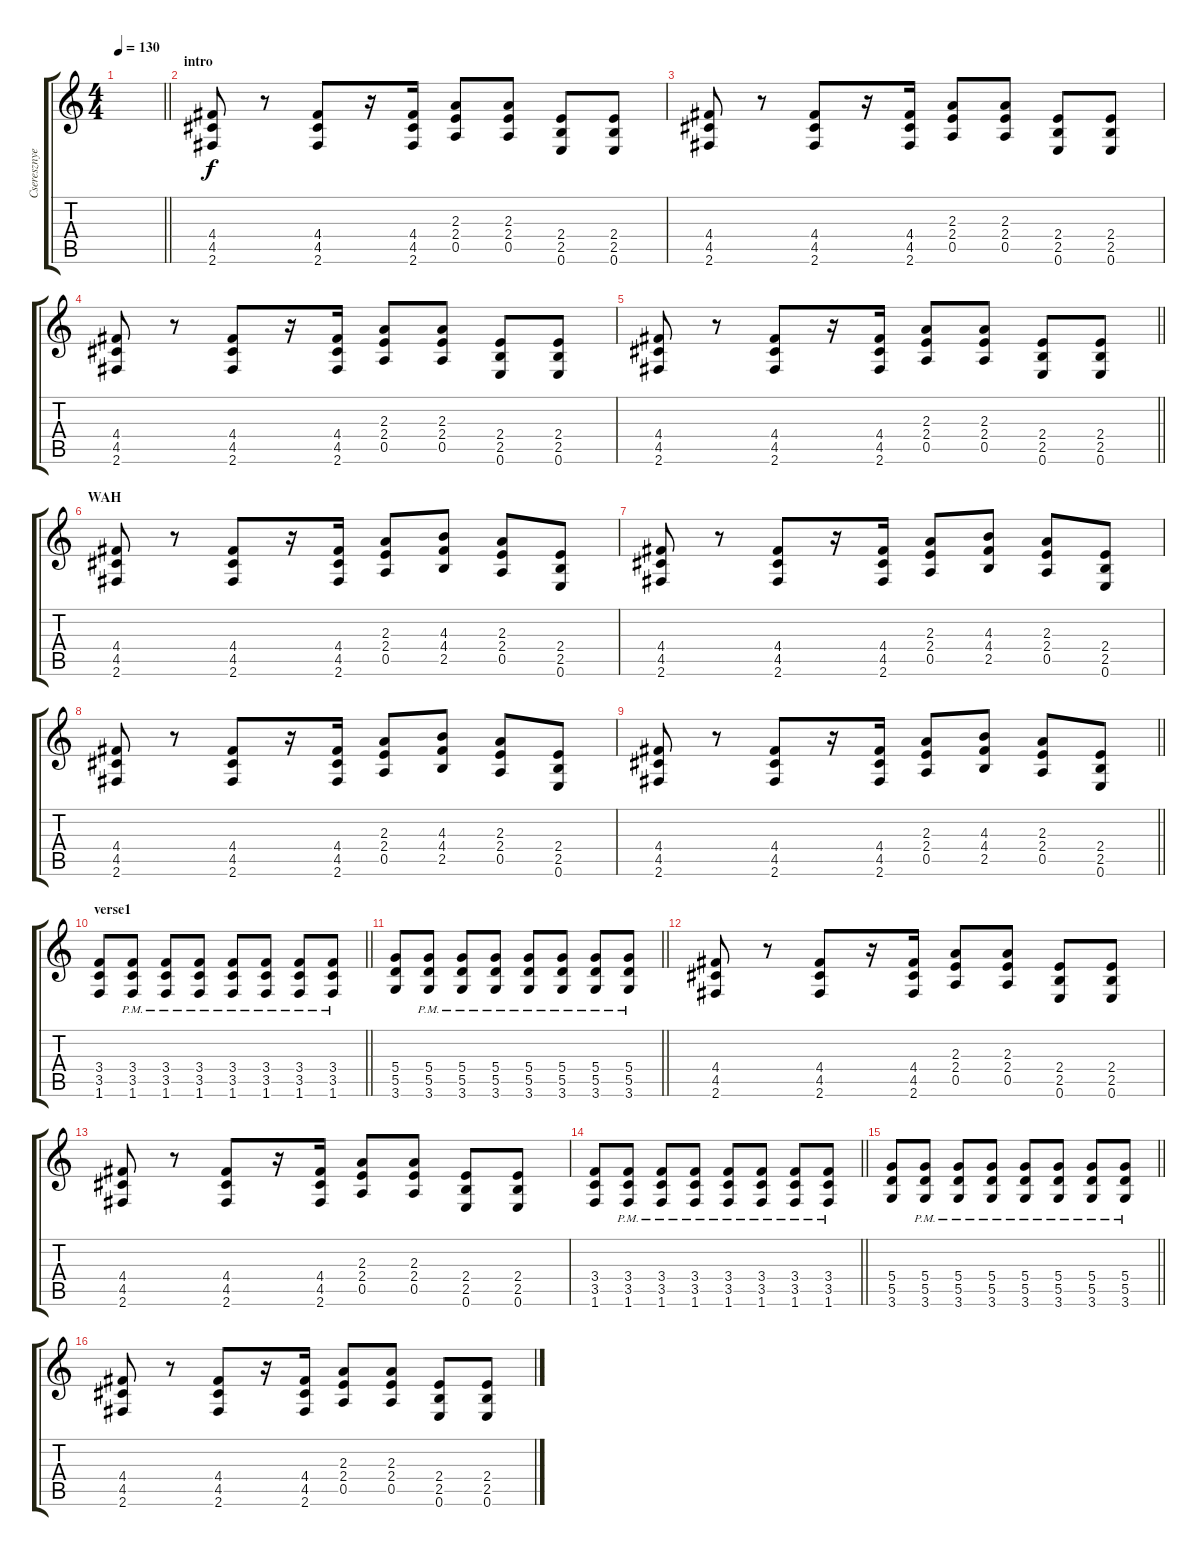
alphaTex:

\track ("Cseresznye1" "Cseresznye") {instrument distortionguitar}
\staff {score tabs}
\tuning (E4 B3 G3 D3 A2 E2) {hide}
\ts (4 4)
\tempo 130
\clef g2
\barLineRight lightlight
\ks c
|
\section ("" "intro")
(4.4 4.5 2.6).8 r.8 (4.4 4.5 2.6).8 r.16 (4.4 4.5 2.6).16 (2.3 2.4 0.5).8 (2.3 2.4 0.5).8 (2.4 2.5 0.6).8 (2.4 2.5 0.6).8 |
(4.4 4.5 2.6).8 r.8 (4.4 4.5 2.6).8 r.16 (4.4 4.5 2.6).16 (2.3 2.4 0.5).8 (2.3 2.4 0.5).8 (2.4 2.5 0.6).8 (2.4 2.5 0.6).8 |
(4.4 4.5 2.6).8 r.8 (4.4 4.5 2.6).8 r.16 (4.4 4.5 2.6).16 (2.3 2.4 0.5).8 (2.3 2.4 0.5).8 (2.4 2.5 0.6).8 (2.4 2.5 0.6).8 |
\barLineRight lightlight
(4.4 4.5 2.6).8 r.8 (4.4 4.5 2.6).8 r.16 (4.4 4.5 2.6).16 (2.3 2.4 0.5).8 (2.3 2.4 0.5).8 (2.4 2.5 0.6).8 (2.4 2.5 0.6).8 |
\section ("" "WAH")
(4.4 4.5 2.6).8 r.8 (4.4 4.5 2.6).8 r.16 (4.4 4.5 2.6).16 (2.3 2.4 0.5).8 (4.3 4.4 2.5).8 (2.3 2.4 0.5).8 (2.4 2.5 0.6).8 |
(4.4 4.5 2.6).8 r.8 (4.4 4.5 2.6).8 r.16 (4.4 4.5 2.6).16 (2.3 2.4 0.5).8 (4.3 4.4 2.5).8 (2.3 2.4 0.5).8 (2.4 2.5 0.6).8 |
(4.4 4.5 2.6).8 r.8 (4.4 4.5 2.6).8 r.16 (4.4 4.5 2.6).16 (2.3 2.4 0.5).8 (4.3 4.4 2.5).8 (2.3 2.4 0.5).8 (2.4 2.5 0.6).8 |
\barLineRight lightlight
(4.4 4.5 2.6).8 r.8 (4.4 4.5 2.6).8 r.16 (4.4 4.5 2.6).16 (2.3 2.4 0.5).8 (4.3 4.4 2.5).8 (2.3 2.4 0.5).8 (2.4 2.5 0.6).8 |
\section ("" "verse1")
\barLineRight lightlight
(3.4 3.5 1.6).8 (3.4{pm} 3.5{pm} 1.6{pm}).8 (3.4{pm} 3.5{pm} 1.6{pm}).8 (3.4{pm} 3.5{pm} 1.6{pm}).8 (3.4{pm} 3.5{pm} 1.6{pm}).8 (3.4{pm} 3.5{pm} 1.6{pm}).8 (3.4{pm} 3.5{pm} 1.6{pm}).8 (3.4{pm} 3.5{pm} 1.6{pm}).8 |
\barLineRight lightlight
(5.4 5.5 3.6).8 (5.4{pm} 5.5{pm} 3.6{pm}).8 (5.4{pm} 5.5{pm} 3.6{pm}).8 (5.4{pm} 5.5{pm} 3.6{pm}).8 (5.4{pm} 5.5{pm} 3.6{pm}).8 (5.4{pm} 5.5{pm} 3.6{pm}).8 (5.4{pm} 5.5{pm} 3.6{pm}).8 (5.4{pm} 5.5{pm} 3.6{pm}).8 |
(4.4 4.5 2.6).8 r.8 (4.4 4.5 2.6).8 r.16 (4.4 4.5 2.6).16 (2.3 2.4 0.5).8 (2.3 2.4 0.5).8 (2.4 2.5 0.6).8 (2.4 2.5 0.6).8 |
(4.4 4.5 2.6).8 r.8 (4.4 4.5 2.6).8 r.16 (4.4 4.5 2.6).16 (2.3 2.4 0.5).8 (2.3 2.4 0.5).8 (2.4 2.5 0.6).8 (2.4 2.5 0.6).8 |
\barLineRight lightlight
(3.4 3.5 1.6).8 (3.4{pm} 3.5{pm} 1.6{pm}).8 (3.4{pm} 3.5{pm} 1.6{pm}).8 (3.4{pm} 3.5{pm} 1.6{pm}).8 (3.4{pm} 3.5{pm} 1.6{pm}).8 (3.4{pm} 3.5{pm} 1.6{pm}).8 (3.4{pm} 3.5{pm} 1.6{pm}).8 (3.4{pm} 3.5{pm} 1.6{pm}).8 |
\barLineRight lightlight
(5.4 5.5 3.6).8 (5.4{pm} 5.5{pm} 3.6{pm}).8 (5.4{pm} 5.5{pm} 3.6{pm}).8 (5.4{pm} 5.5{pm} 3.6{pm}).8 (5.4{pm} 5.5{pm} 3.6{pm}).8 (5.4{pm} 5.5{pm} 3.6{pm}).8 (5.4{pm} 5.5{pm} 3.6{pm}).8 (5.4{pm} 5.5{pm} 3.6{pm}).8 |
(4.4 4.5 2.6).8 r.8 (4.4 4.5 2.6).8 r.16 (4.4 4.5 2.6).16 (2.3 2.4 0.5).8 (2.3 2.4 0.5).8 (2.4 2.5 0.6).8 (2.4 2.5 0.6).8
